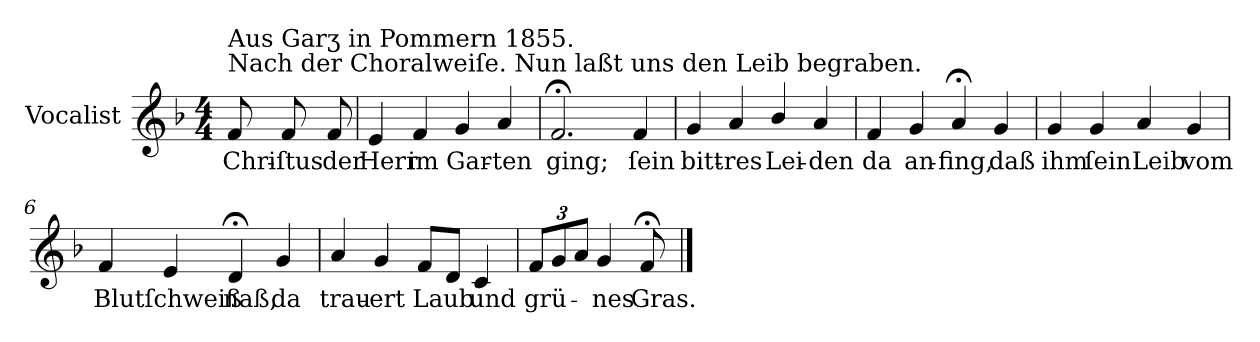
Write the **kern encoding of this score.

**kern	**text
*part1	*part1
*staff1	*staff1
*I"Vocalist	*
*k[b-]	*
*F:	*
*M4/4	*
=	=
!LO:TX:a:t=Nach der Choralweiſe. Nun laßt uns den Leib begraben.	!
!LO:TX:a:t=Aus Garʒ in Pommern 1855.	!
8f	Chri-
8f	-ſtus
8f	der
=1	=1
4e	Herr
4f	im
4g	Gar-
4a	-ten
=2	=2
2.f;<	ging;
4f	ſein
=3	=3
4g	bitt-
4a	-res
4b-/	Lei-
4a	-den
=4	=4
4f	da
4g	an-
4a;<	-fing,
4g	daß
=5	=5
4g	ihm
4g	ſein
4a	Leib
4g	vom
=6	=6
4f	Blutſchweiß
4e	.
4d;<	naß,
4g	da
=7	=7
4a	trau-
4g	-ert
8fL	Laub
8dJ	.
4c	und
=8	=8
12fL	grü-
12g	.
12aJ	.
4g	-nes
8f;<	Gras.
==	==
*-	*-
